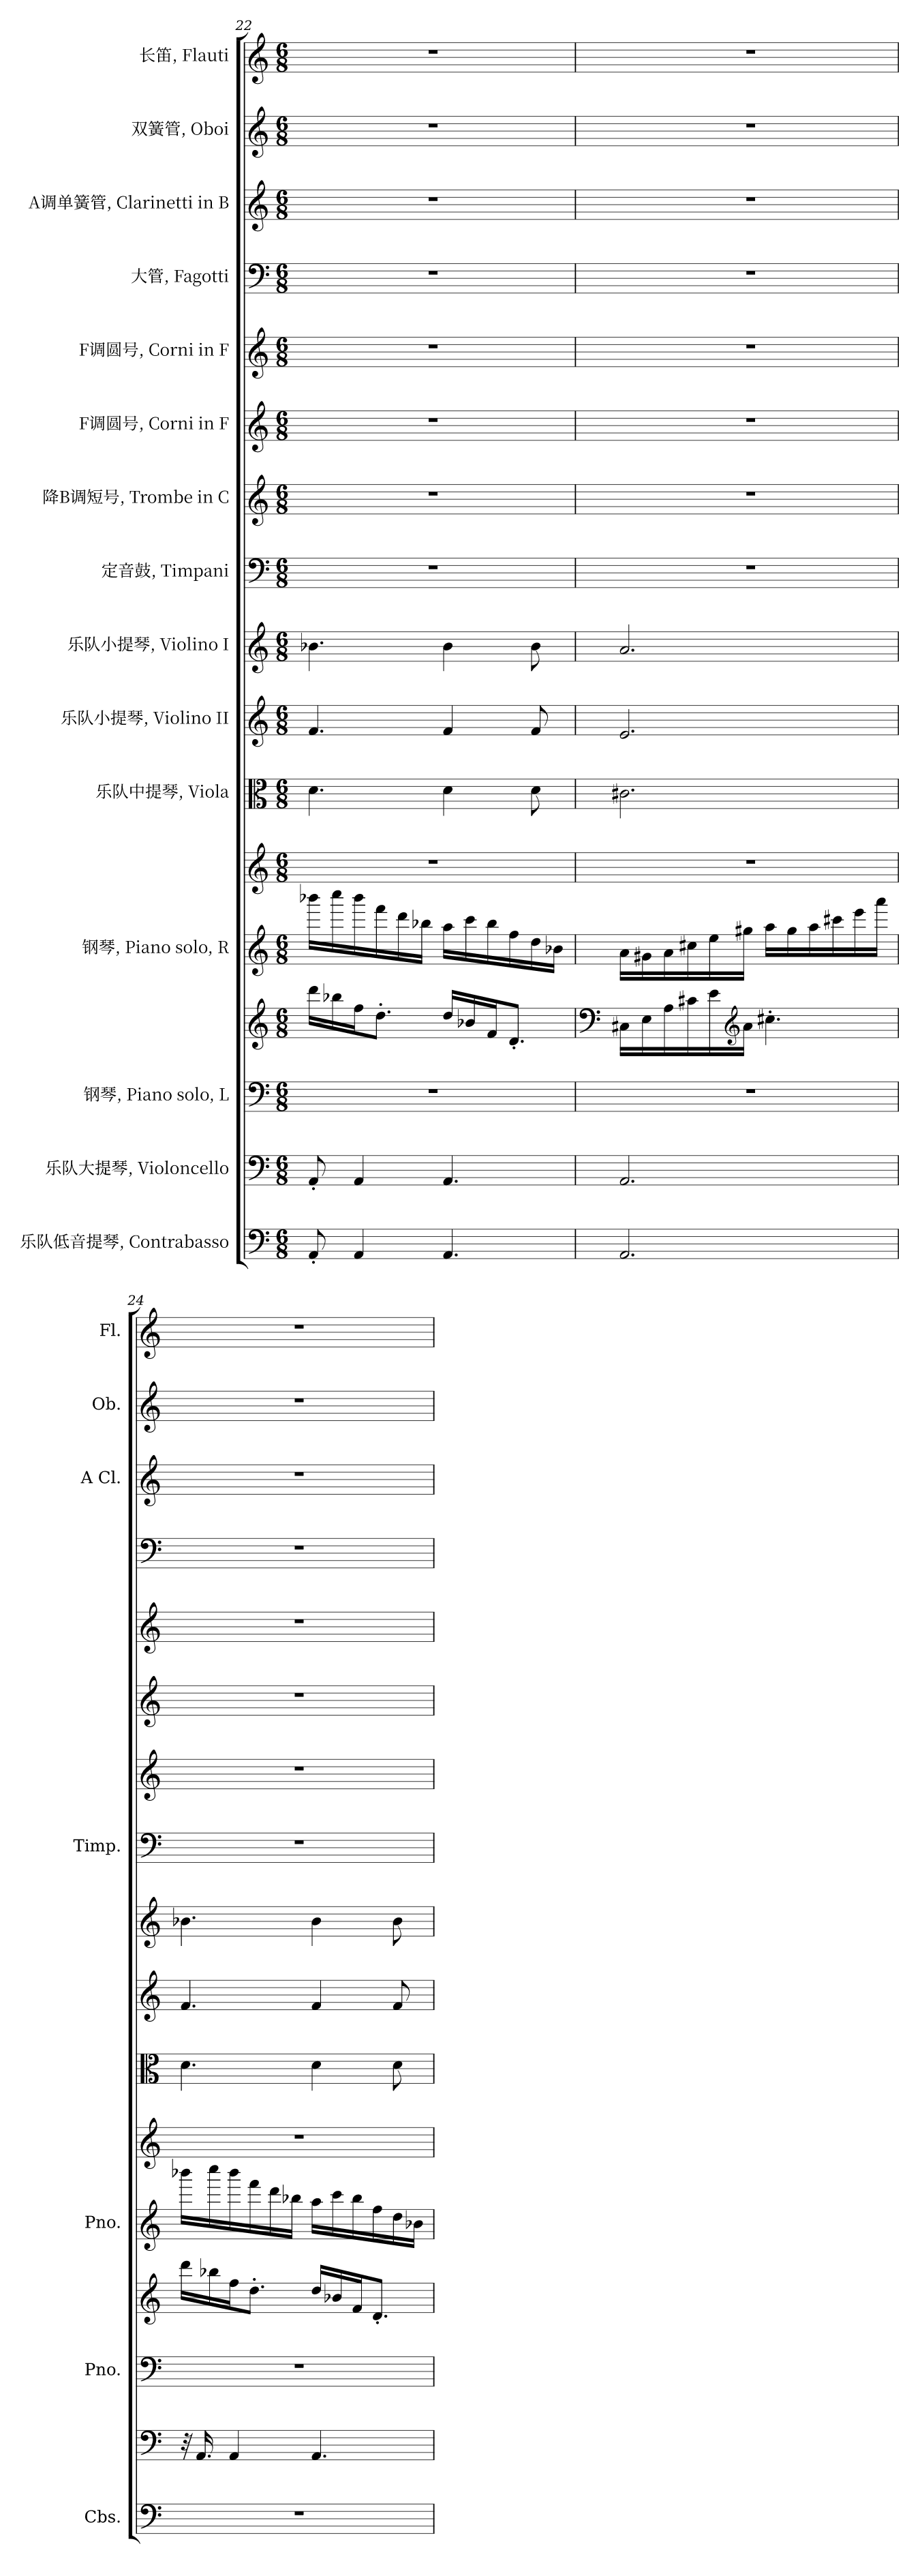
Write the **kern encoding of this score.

**kern	**kern	**kern	**kern	**kern	**kern	**kern	**kern	**kern	**kern	**kern	**kern	**kern	**kern	**kern	**kern	**kern
*part15	*part14	*part13	*part13	*part12	*part12	*part11	*part10	*part9	*part8	*part7	*part6	*part5	*part4	*part3	*part2	*part1
*staff17	*staff16	*staff15	*staff14	*staff13	*staff12	*staff11	*staff10	*staff9	*staff8	*staff7	*staff6	*staff5	*staff4	*staff3	*staff2	*staff1
*I"乐队低音提琴, Contrabasso	*I"乐队大提琴, Violoncello	*I"钢琴, Piano solo, L	*	*I"钢琴, Piano solo, R	*	*I"乐队中提琴, Viola	*I"乐队小提琴, Violino II	*I"乐队小提琴, Violino I	*I"定音鼓, Timpani	*I"降B调短号, Trombe in C	*I"F调圆号, Corni in F	*I"F调圆号, Corni in F	*I"大管, Fagotti	*I"A调单簧管, Clarinetti in B	*I"双簧管, Oboi	*I"长笛, Flauti
*I'Cbs.	*	*I'Pno.	*	*I'Pno.	*	*	*	*	*I'Timp.	*	*	*	*	*I'A Cl.	*I'Ob.	*I'Fl.
*clefF4	*clefF4	*clefF4	*clefG2	*clefG2	*clefG2	*clefC3	*clefG2	*clefG2	*clefF4	*clefG2	*clefG2	*clefG2	*clefF4	*clefG2	*clefG2	*clefG2
*ITrd7c12	*	*	*	*	*	*	*	*	*	*ITrd1c2	*ITrd4c7	*ITrd4c7	*	*ITrd2c3	*	*
*k[]	*k[]	*k[]	*k[]	*k[]	*k[]	*k[]	*k[]	*k[]	*k[]	*k[b-e-]	*k[b-]	*k[b-]	*k[]	*k[f#c#g#]	*k[]	*k[]
*M6/8	*M6/8	*M6/8	*M6/8	*M6/8	*M6/8	*M6/8	*M6/8	*M6/8	*M6/8	*M6/8	*M6/8	*M6/8	*M6/8	*M6/8	*M6/8	*M6/8
*MM149	*MM149	*MM149	*MM149	*MM149	*MM149	*MM149	*MM149	*MM149	*MM149	*MM149	*MM149	*MM149	*MM149	*MM149	*MM149	*MM149
=22	=22	=22	=22	=22	=22	=22	=22	=22	=22	=22	=22	=22	=22	=22	=22	=22
8AAA'/	8AA'/	2.r	16ddd\LL	16bbb-X\LL	2.r	4.d\	4.f/	4.b-X\	2.r	2.r	2.r	2.r	2.r	2.r	2.r	2.r
.	.	.	16bb-X\	16cccc\	.	.	.	.	.	.	.	.	.	.	.	.
4AAA/	4AA/	.	16ff\J	16bbb-\	.	.	.	.	.	.	.	.	.	.	.	.
.	.	.	8.dd'\J	16fff\	.	.	.	.	.	.	.	.	.	.	.	.
.	.	.	.	16ddd\	.	.	.	.	.	.	.	.	.	.	.	.
.	.	.	.	16bb-X\JJ	.	.	.	.	.	.	.	.	.	.	.	.
4.AAA/	4.AA/	.	16dd/LL	16aa\LL	.	4d\	4f/	4b-\	.	.	.	.	.	.	.	.
.	.	.	16b-X/	16ccc\	.	.	.	.	.	.	.	.	.	.	.	.
.	.	.	16f/J	16bb-\	.	.	.	.	.	.	.	.	.	.	.	.
.	.	.	8.d'/J	16ff\	.	.	.	.	.	.	.	.	.	.	.	.
.	.	.	.	16dd\	.	8d\	8f/	8b-\	.	.	.	.	.	.	.	.
.	.	.	.	16b-X\JJ	.	.	.	.	.	.	.	.	.	.	.	.
!!LO:PB:g=z
=23	=23	=23	=23	=23	=23	=23	=23	=23	=23	=23	=23	=23	=23	=23	=23	=23
*	*	*	*clefF4	*	*	*	*	*	*	*	*	*	*	*	*	*
*	*	*	*	*	*	*	*	*	*	*	*	*	*	*	*	*MM149
2.AAA/	2.AA/	2.r	16C#X\LL	16a\LL	2.r	2.c#X\	2.e/	2.a/	2.r	2.r	2.r	2.r	2.r	2.r	2.r	2.r
.	.	.	16E\	16g#X\	.	.	.	.	.	.	.	.	.	.	.	.
.	.	.	16A\	16a\	.	.	.	.	.	.	.	.	.	.	.	.
.	.	.	16c#X\	16cc#X\	.	.	.	.	.	.	.	.	.	.	.	.
.	.	.	16e\	16ee\	.	.	.	.	.	.	.	.	.	.	.	.
*	*	*	*clefG2	*	*	*	*	*	*	*	*	*	*	*	*	*
.	.	.	16a\JJ	16gg#X\JJ	.	.	.	.	.	.	.	.	.	.	.	.
.	.	.	4.cc#X'\	16aa\LL	.	.	.	.	.	.	.	.	.	.	.	.
.	.	.	.	16gg#\	.	.	.	.	.	.	.	.	.	.	.	.
.	.	.	.	16aa\	.	.	.	.	.	.	.	.	.	.	.	.
.	.	.	.	16ccc#X\	.	.	.	.	.	.	.	.	.	.	.	.
.	.	.	.	16eee\	.	.	.	.	.	.	.	.	.	.	.	.
.	.	.	.	16aaa\JJ	.	.	.	.	.	.	.	.	.	.	.	.
=24	=24	=24	=24	=24	=24	=24	=24	=24	=24	=24	=24	=24	=24	=24	=24	=24
*	*	*	*	*	*	*	*	*	*	*	*	*	*	*	*	*MM149
2.r	32r	2.r	16ddd\LL	16bbb-X\LL	2.r	4.d\	4.f/	4.b-X\	2.r	2.r	2.r	2.r	2.r	2.r	2.r	2.r
.	16.AA/	.	.	.	.	.	.	.	.	.	.	.	.	.	.	.
.	.	.	16bb-X\	16cccc\	.	.	.	.	.	.	.	.	.	.	.	.
.	4AA/	.	16ff\J	16bbb-\	.	.	.	.	.	.	.	.	.	.	.	.
.	.	.	8.dd'\J	16fff\	.	.	.	.	.	.	.	.	.	.	.	.
.	.	.	.	16ddd\	.	.	.	.	.	.	.	.	.	.	.	.
.	.	.	.	16bb-X\JJ	.	.	.	.	.	.	.	.	.	.	.	.
.	4.AA/	.	16dd/LL	16aa\LL	.	4d\	4f/	4b-\	.	.	.	.	.	.	.	.
.	.	.	16b-X/	16ccc\	.	.	.	.	.	.	.	.	.	.	.	.
.	.	.	16f/J	16bb-\	.	.	.	.	.	.	.	.	.	.	.	.
.	.	.	8.d'/J	16ff\	.	.	.	.	.	.	.	.	.	.	.	.
.	.	.	.	16dd\	.	8d\	8f/	8b-\	.	.	.	.	.	.	.	.
.	.	.	.	16b-X\JJ	.	.	.	.	.	.	.	.	.	.	.	.
=	=	=	=	=	=	=	=	=	=	=	=	=	=	=	=	=
*-	*-	*-	*-	*-	*-	*-	*-	*-	*-	*-	*-	*-	*-	*-	*-	*-
